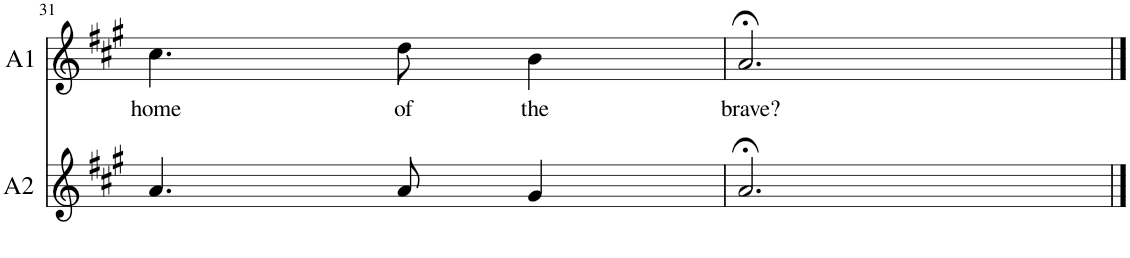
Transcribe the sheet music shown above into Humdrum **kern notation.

**kern	**kern	**text
*part2	*part1	*part1
*staff2	*staff1	*staff1
*I"Alto 2 (Harmony)	*I"Alto 1 (Lead)	*
*I'A2	*I'A1	*
!!LO:PB:g=z
*clefG2	*clefG2	*
*k[f#c#g#]	*k[f#c#g#]	*
*M3/4	*M3/4	*
=31	=31	=31
!	!	!LO:LY:b
4.a/	4.cc#\	home
!	!	!LO:LY:b
8a/	8dd\	of
!	!	!LO:LY:b
4g#/	4b\	the
=32	=32	=32
!	!	!LO:LY:b
2.a;</	2.a;</	brave?
==	==	==
*-	*-	*-
